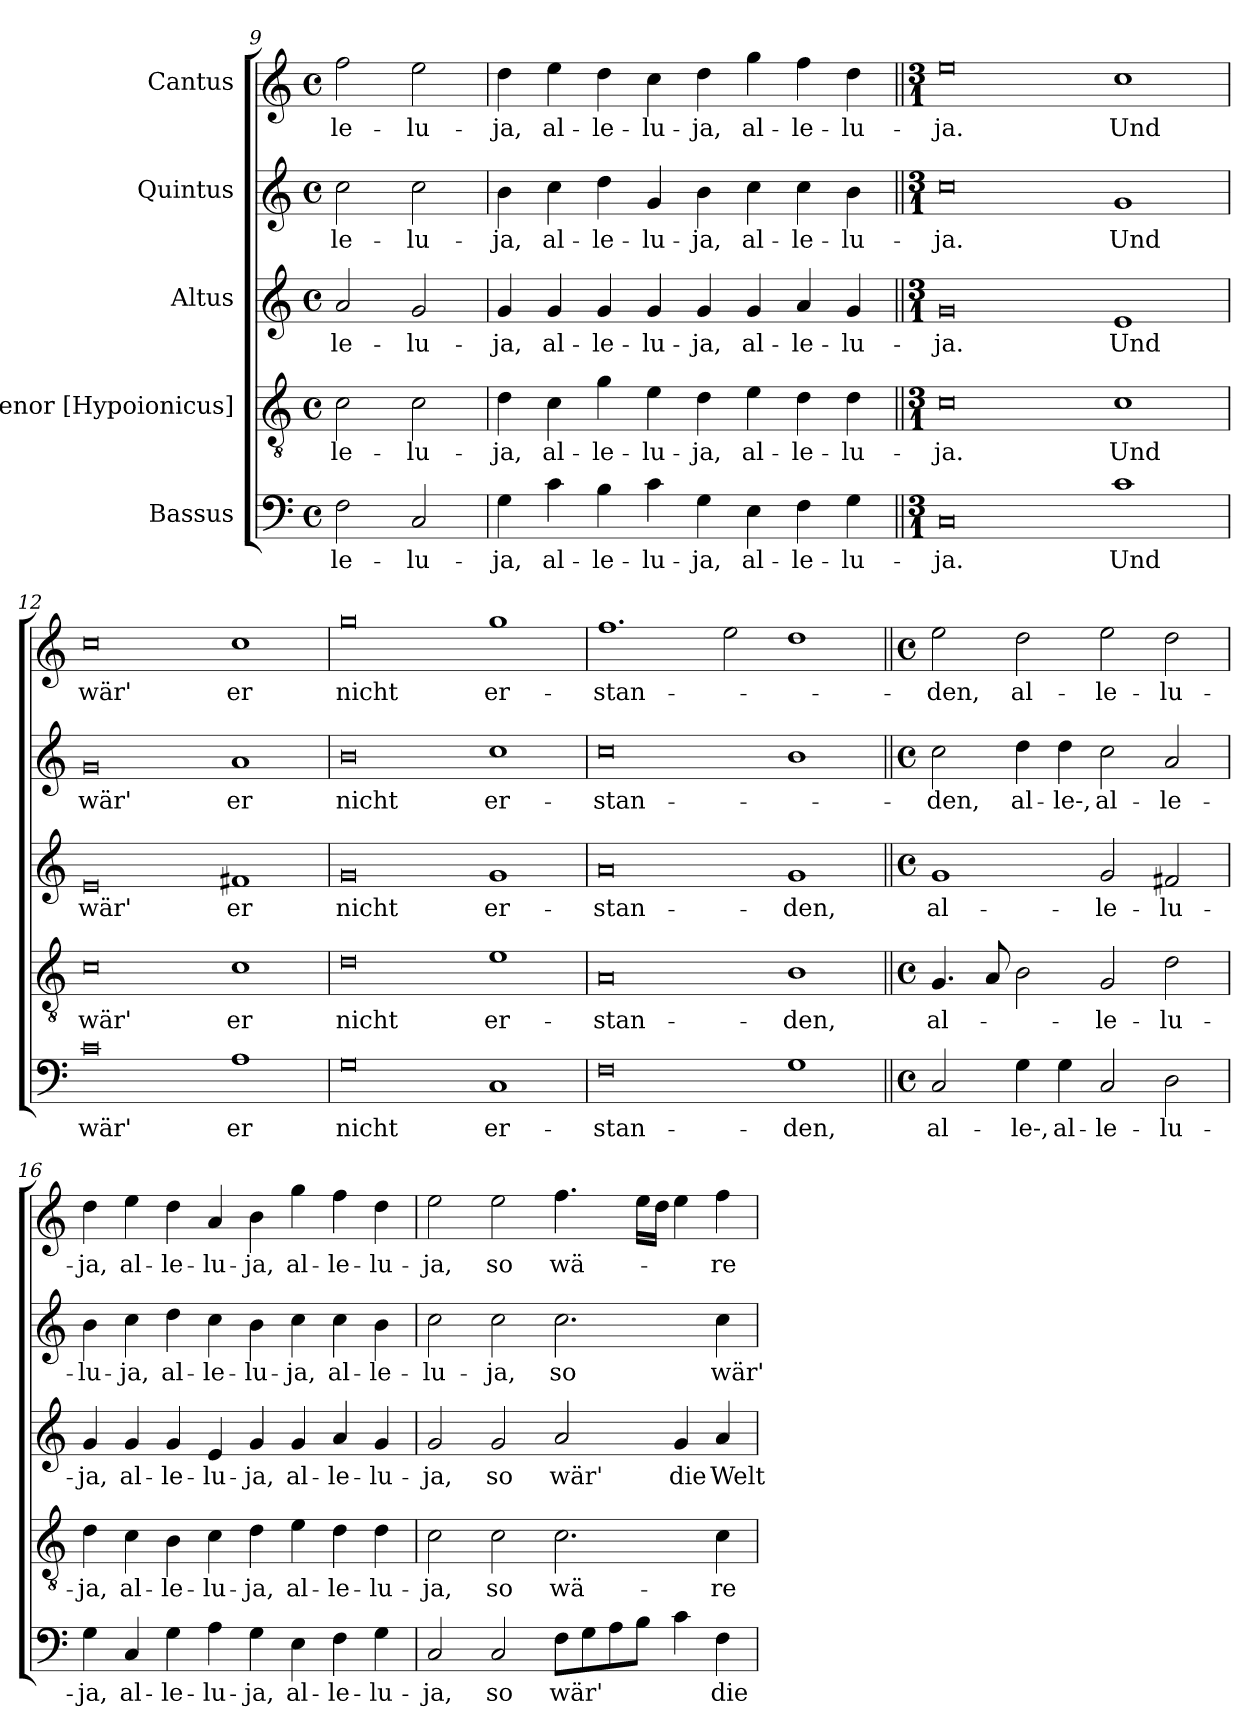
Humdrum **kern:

**kern	**text	**kern	**text	**kern	**text	**kern	**text	**kern	**text
*part5	*part5	*part4	*part4	*part3	*part3	*part2	*part2	*part1	*part1
*staff5	*staff5	*staff4	*staff4	*staff3	*staff3	*staff2	*staff2	*staff1	*staff1
*I"Bassus	*	*I"Tenor [Hypoionicus]	*	*I"Altus	*	*I"Quintus	*	*I"Cantus	*
!!LO:PB:g=z
*clefF4	*	*clefGv2	*	*clefG2	*	*clefG2	*	*clefG2	*
*k[]	*	*k[]	*	*k[]	*	*k[]	*	*k[]	*
*M4/2	*	*M4/2	*	*M4/2	*	*M4/2	*	*M4/2	*
*met(c)	*	*met(c)	*	*met(c)	*	*met(c)	*	*met(c)	*
=9X1	=9X1	=9X1	=9X1	=9X1	=9X1	=9X1	=9X1	=9X1	=9X1
!	!LO:LY:b	!	!LO:LY:b	!	!LO:LY:b	!	!LO:LY:b	!	!LO:LY:b
2F\	-le-	2c\	-le-	2a/	-le-	2cc\	-le-	2ff\	-le-
!	!LO:LY:b	!	!LO:LY:b	!	!LO:LY:b	!	!LO:LY:b	!	!LO:LY:b
2C/	-lu-	2c\	-lu-	2g/	-lu-	2cc\	-lu-	2ee\	-lu-
=10	=10	=10	=10	=10	=10	=10	=10	=10	=10
!	!LO:LY:b	!	!LO:LY:b	!	!LO:LY:b	!	!LO:LY:b	!	!LO:LY:b
4G\	-ja,	4d\	-ja,	4g/	-ja,	4b\	-ja,	4dd\	-ja,
!	!LO:LY:b	!	!LO:LY:b	!	!LO:LY:b	!	!LO:LY:b	!	!LO:LY:b
4c\	al-	4c\	al-	4g/	al-	4cc\	al-	4ee\	al-
!	!LO:LY:b	!	!LO:LY:b	!	!LO:LY:b	!	!LO:LY:b	!	!LO:LY:b
4B\	-le-	4g\	-le-	4g/	-le-	4dd\	-le-	4dd\	-le-
!	!LO:LY:b	!	!LO:LY:b	!	!LO:LY:b	!	!LO:LY:b	!	!LO:LY:b
4c\	-lu-	4e\	-lu-	4g/	-lu-	4g/	-lu-	4cc\	-lu-
!	!LO:LY:b	!	!LO:LY:b	!	!LO:LY:b	!	!LO:LY:b	!	!LO:LY:b
4G\	-ja,	4d\	-ja,	4g/	-ja,	4b\	-ja,	4dd\	-ja,
!	!LO:LY:b	!	!LO:LY:b	!	!LO:LY:b	!	!LO:LY:b	!	!LO:LY:b
4E\	al-	4e\	al-	4g/	al-	4cc\	al-	4gg\	al-
!	!LO:LY:b	!	!LO:LY:b	!	!LO:LY:b	!	!LO:LY:b	!	!LO:LY:b
4F\	-le-	4d\	-le-	4a/	-le-	4cc\	-le-	4ff\	-le-
!	!LO:LY:b	!	!LO:LY:b	!	!LO:LY:b	!	!LO:LY:b	!	!LO:LY:b
4G\	-lu-	4d\	-lu-	4g/	-lu-	4b\	-lu-	4dd\	-lu-
=11||	=11||	=11||	=11||	=11||	=11||	=11||	=11||	=11||	=11||
*M3/1	*	*M3/1	*	*M3/1	*	*M3/1	*	*M3/1	*
!	!LO:LY:b	!	!LO:LY:b	!	!LO:LY:b	!	!LO:LY:b	!	!LO:LY:b
0C	-ja.	0c	-ja.	0g	-ja.	0cc	-ja.	0ee	-ja.
!	!LO:LY:b	!	!LO:LY:b	!	!LO:LY:b	!	!LO:LY:b	!	!LO:LY:b
1c	Und	1c	Und	1e	Und	1g	Und	1cc	Und
=12	=12	=12	=12	=12	=12	=12	=12	=12	=12
!	!LO:LY:b	!	!LO:LY:b	!	!LO:LY:b	!	!LO:LY:b	!	!LO:LY:b
0c	wär'	0c	wär'	0e	wär'	0g	wär'	0cc	wär'
!	!LO:LY:b	!	!LO:LY:b	!	!LO:LY:b	!	!LO:LY:b	!	!LO:LY:b
1A	er	1c	er	1f#X	er	1a	er	1cc	er
=13	=13	=13	=13	=13	=13	=13	=13	=13	=13
!	!LO:LY:b	!	!LO:LY:b	!	!LO:LY:b	!	!LO:LY:b	!	!LO:LY:b
0G	nicht	0d	nicht	0g	nicht	0b	nicht	0gg	nicht
!	!LO:LY:b	!	!LO:LY:b	!	!LO:LY:b	!	!LO:LY:b	!	!LO:LY:b
1C	er-	1e	er-	1g	er-	1cc	er-	1gg	er-
!!LO:LB:g=z
=14	=14	=14	=14	=14	=14	=14	=14	=14	=14
!	!LO:LY:b	!	!LO:LY:b	!	!LO:LY:b	!	!LO:LY:b	!	!LO:LY:b
0F	stan-	0A	stan-	0a	stan-	0cc	stan-	1.ff	stan-
.	.	.	.	.	.	.	.	2ee\	.
!	!LO:LY:b	!	!LO:LY:b	!	!LO:LY:b	!	!	!	!
1G	-den,	1B	-den,	1g	-den,	1b	.	1dd	.
=15||	=15||	=15||	=15||	=15||	=15||	=15||	=15||	=15||	=15||
*M4/2	*	*M4/2	*	*M4/2	*	*M4/2	*	*M4/2	*
*met(c)	*	*met(c)	*	*met(c)	*	*met(c)	*	*met(c)	*
!	!LO:LY:b	!	!LO:LY:b	!	!LO:LY:b	!	!LO:LY:b	!	!LO:LY:b
2C/	al-	4.G/	al-	1g	al-	2cc\	-den,	2ee\	-den,
.	.	8A/	.	.	.	.	.	.	.
!	!LO:LY:b	!	!	!	!	!	!LO:LY:b	!	!LO:LY:b
4G\	-le-,	2B\	.	.	.	4dd\	al-	2dd\	al-
!	!LO:LY:b	!	!	!	!	!	!LO:LY:b	!	!
4G\	al-	.	.	.	.	4dd\	-le-,	.	.
!	!LO:LY:b	!	!LO:LY:b	!	!LO:LY:b	!	!LO:LY:b	!	!LO:LY:b
2C/	-le-	2G/	-le-	2g/	-le-	2cc\	al-	2ee\	-le-
!	!LO:LY:b	!	!LO:LY:b	!	!LO:LY:b	!	!LO:LY:b	!	!LO:LY:b
2D\	-lu-	2d\	-lu-	2f#X/	-lu-	2a/	-le-	2dd\	-lu-
=16	=16	=16	=16	=16	=16	=16	=16	=16	=16
!	!LO:LY:b	!	!LO:LY:b	!	!LO:LY:b	!	!LO:LY:b	!	!LO:LY:b
4G\	-ja,	4d\	-ja,	4g/	-ja,	4b\	-lu-	4dd\	-ja,
!	!LO:LY:b	!	!LO:LY:b	!	!LO:LY:b	!	!LO:LY:b	!	!LO:LY:b
4C/	al-	4c\	al-	4g/	al-	4cc\	-ja,	4ee\	al-
!	!LO:LY:b	!	!LO:LY:b	!	!LO:LY:b	!	!LO:LY:b	!	!LO:LY:b
4G\	-le-	4B\	-le-	4g/	-le-	4dd\	al-	4dd\	-le-
!	!LO:LY:b	!	!LO:LY:b	!	!LO:LY:b	!	!LO:LY:b	!	!LO:LY:b
4A\	-lu-	4c\	-lu-	4e/	-lu-	4cc\	-le-	4a/	-lu-
!	!LO:LY:b	!	!LO:LY:b	!	!LO:LY:b	!	!LO:LY:b	!	!LO:LY:b
4G\	-ja,	4d\	-ja,	4g/	-ja,	4b\	-lu-	4b\	-ja,
!	!LO:LY:b	!	!LO:LY:b	!	!LO:LY:b	!	!LO:LY:b	!	!LO:LY:b
4E\	al-	4e\	al-	4g/	al-	4cc\	-ja,	4gg\	al-
!	!LO:LY:b	!	!LO:LY:b	!	!LO:LY:b	!	!LO:LY:b	!	!LO:LY:b
4F\	-le-	4d\	-le-	4a/	-le-	4cc\	al-	4ff\	-le-
!	!LO:LY:b	!	!LO:LY:b	!	!LO:LY:b	!	!LO:LY:b	!	!LO:LY:b
4G\	-lu-	4d\	-lu-	4g/	-lu-	4b\	-le-	4dd\	-lu-
!!LO:PB:g=z
=17	=17	=17	=17	=17	=17	=17	=17	=17	=17
!	!LO:LY:b	!	!LO:LY:b	!	!LO:LY:b	!	!LO:LY:b	!	!LO:LY:b
2C/	-ja,	2c\	-ja,	2g/	-ja,	2cc\	-lu-	2ee\	-ja,
!	!LO:LY:b	!	!LO:LY:b	!	!LO:LY:b	!	!LO:LY:b	!	!LO:LY:b
2C/	so	2c\	so	2g/	so	2cc\	-ja,	2ee\	so
!	!LO:LY:b	!	!LO:LY:b	!	!LO:LY:b	!	!LO:LY:b	!	!LO:LY:b
8F\L	wär'	2.c\	wä-	2a/	wär'	2.cc\	so	4.ff\	wä-
8G\	.	.	.	.	.	.	.	.	.
8A\	.	.	.	.	.	.	.	.	.
8B\J	.	.	.	.	.	.	.	16ee\LL	.
.	.	.	.	.	.	.	.	16dd\JJ	.
!	!	!	!	!	!LO:LY:b	!	!	!	!
4c\	.	.	.	4g/	die	.	.	4ee\	.
!	!LO:LY:b	!	!LO:LY:b	!	!LO:LY:b	!	!LO:LY:b	!	!LO:LY:b
4F\	die	4c\	-re	4a/	Welt	4cc\	wär'	4ff\	-re
=	=	=	=	=	=	=	=	=	=
*-	*-	*-	*-	*-	*-	*-	*-	*-	*-
